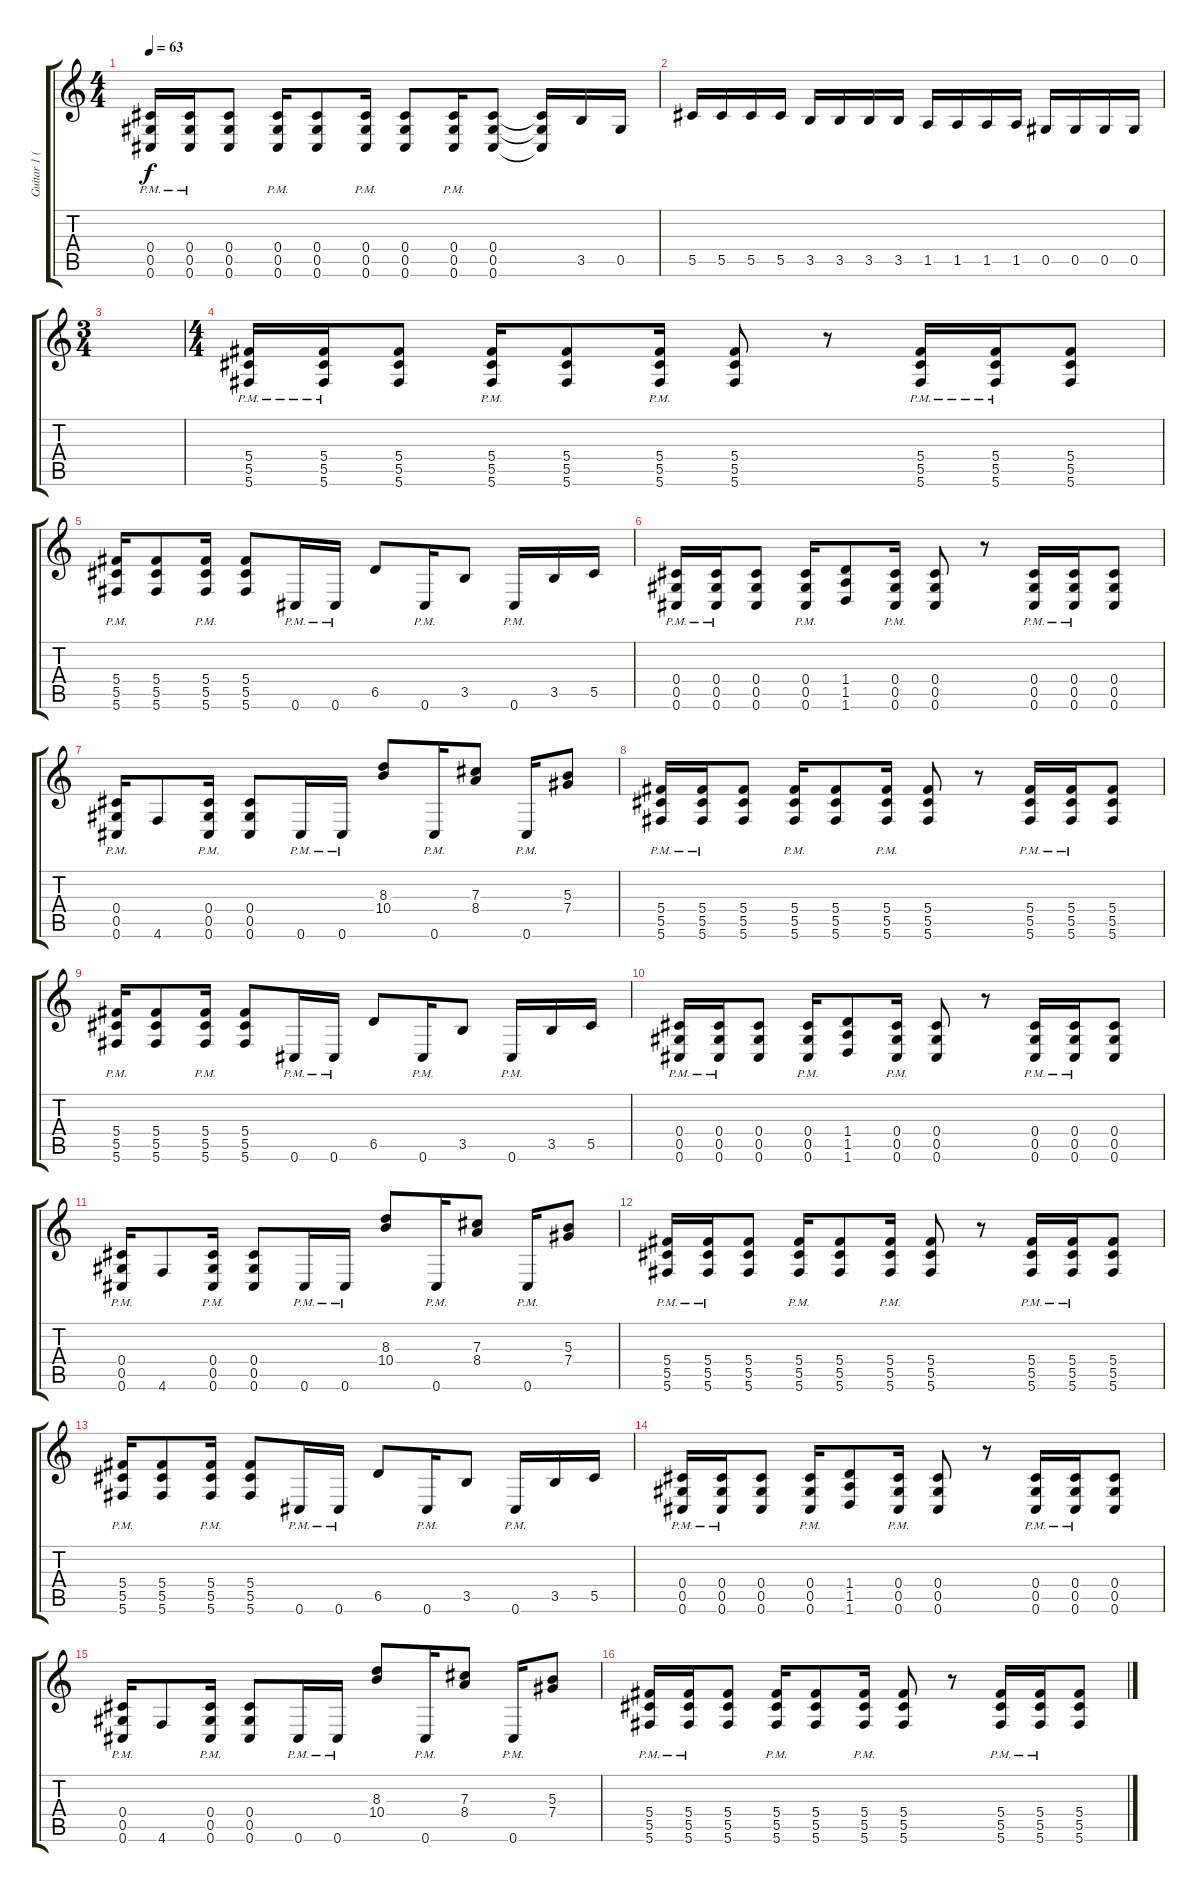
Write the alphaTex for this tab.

\track ("Guitar 1 (Drop C#)" "Guitar 1 (") {instrument distortionguitar}
\staff {score tabs}
\tuning (Eb4 Bb3 Gb3 Db3 Ab2 Db2) {hide}
\ts (4 4)
\tempo 63
\clef g2
\ks c
(0.4{pm} 0.5{pm} 0.6{pm}).16{dy f} (0.4{pm} 0.5{pm} 0.6{pm}).16 (0.4 0.5 0.6).8 (0.4{pm} 0.5{pm} 0.6{pm}).16 (0.4 0.5 0.6).8 (0.4{pm} 0.5{pm} 0.6{pm}).16 (0.4 0.5 0.6).8 (0.4{pm} 0.5{pm} 0.6{pm}).16 (0.4 0.5 0.6).8 (0.4{t} 0.5{t} 0.6{t}).16 3.5.16 0.5.16 |
5.5.16 5.5.16 5.5.16 5.5.16 3.5.16 3.5.16 3.5.16 3.5.16 1.5.16 1.5.16 1.5.16 1.5.16 0.5.16 0.5.16 0.5.16 0.5.16 |
\ts (3 4)
|
\ts (4 4)
(5.4{pm} 5.5{pm} 5.6{pm}).16 (5.4{pm} 5.5{pm} 5.6{pm}).16 (5.4 5.5 5.6).8 (5.4{pm} 5.5{pm} 5.6{pm}).16 (5.4 5.5 5.6).8 (5.4{pm} 5.5{pm} 5.6{pm}).16 (5.4 5.5 5.6).8 r.8 (5.4{pm} 5.5{pm} 5.6{pm}).16 (5.4{pm} 5.5{pm} 5.6{pm}).16 (5.4 5.5 5.6).8 |
(5.4{pm} 5.5{pm} 5.6{pm}).16 (5.4 5.5 5.6).8 (5.4{pm} 5.5{pm} 5.6{pm}).16 (5.4 5.5 5.6).8 0.6{pm}.16 0.6{pm}.16 6.5.8 0.6{pm}.16 3.5.8 0.6{pm}.16 3.5.16 5.5.16 |
(0.4{pm} 0.5{pm} 0.6{pm}).16 (0.4{pm} 0.5{pm} 0.6{pm}).16 (0.4 0.5 0.6).8 (0.4{pm} 0.5{pm} 0.6{pm}).16 (1.4 1.5 1.6).8 (0.4{pm} 0.5{pm} 0.6{pm}).16 (0.4 0.5 0.6).8 r.8 (0.4{pm} 0.5{pm} 0.6{pm}).16 (0.4{pm} 0.5{pm} 0.6{pm}).16 (0.4 0.5 0.6).8 |
(0.4{pm} 0.5{pm} 0.6{pm}).16 4.6.8 (0.4{pm} 0.5{pm} 0.6{pm}).16 (0.4 0.5 0.6).8 0.6{pm}.16 0.6{pm}.16 (8.3 10.4).8 0.6{pm}.16 (7.3 8.4).8 0.6{pm}.16 (5.3 7.4).8 |
(5.4{pm} 5.5{pm} 5.6{pm}).16 (5.4{pm} 5.5{pm} 5.6{pm}).16 (5.4 5.5 5.6).8 (5.4{pm} 5.5{pm} 5.6{pm}).16 (5.4 5.5 5.6).8 (5.4{pm} 5.5{pm} 5.6{pm}).16 (5.4 5.5 5.6).8 r.8 (5.4{pm} 5.5{pm} 5.6{pm}).16 (5.4{pm} 5.5{pm} 5.6{pm}).16 (5.4 5.5 5.6).8 |
(5.4{pm} 5.5{pm} 5.6{pm}).16 (5.4 5.5 5.6).8 (5.4{pm} 5.5{pm} 5.6{pm}).16 (5.4 5.5 5.6).8 0.6{pm}.16 0.6{pm}.16 6.5.8 0.6{pm}.16 3.5.8 0.6{pm}.16 3.5.16 5.5.16 |
(0.4{pm} 0.5{pm} 0.6{pm}).16 (0.4{pm} 0.5{pm} 0.6{pm}).16 (0.4 0.5 0.6).8 (0.4{pm} 0.5{pm} 0.6{pm}).16 (1.4 1.5 1.6).8 (0.4{pm} 0.5{pm} 0.6{pm}).16 (0.4 0.5 0.6).8 r.8 (0.4{pm} 0.5{pm} 0.6{pm}).16 (0.4{pm} 0.5{pm} 0.6{pm}).16 (0.4 0.5 0.6).8 |
(0.4{pm} 0.5{pm} 0.6{pm}).16 4.6.8 (0.4{pm} 0.5{pm} 0.6{pm}).16 (0.4 0.5 0.6).8 0.6{pm}.16 0.6{pm}.16 (8.3 10.4).8 0.6{pm}.16 (7.3 8.4).8 0.6{pm}.16 (5.3 7.4).8 |
(5.4{pm} 5.5{pm} 5.6{pm}).16 (5.4{pm} 5.5{pm} 5.6{pm}).16 (5.4 5.5 5.6).8 (5.4{pm} 5.5{pm} 5.6{pm}).16 (5.4 5.5 5.6).8 (5.4{pm} 5.5{pm} 5.6{pm}).16 (5.4 5.5 5.6).8 r.8 (5.4{pm} 5.5{pm} 5.6{pm}).16 (5.4{pm} 5.5{pm} 5.6{pm}).16 (5.4 5.5 5.6).8 |
(5.4{pm} 5.5{pm} 5.6{pm}).16 (5.4 5.5 5.6).8 (5.4{pm} 5.5{pm} 5.6{pm}).16 (5.4 5.5 5.6).8 0.6{pm}.16 0.6{pm}.16 6.5.8 0.6{pm}.16 3.5.8 0.6{pm}.16 3.5.16 5.5.16 |
(0.4{pm} 0.5{pm} 0.6{pm}).16 (0.4{pm} 0.5{pm} 0.6{pm}).16 (0.4 0.5 0.6).8 (0.4{pm} 0.5{pm} 0.6{pm}).16 (1.4 1.5 1.6).8 (0.4{pm} 0.5{pm} 0.6{pm}).16 (0.4 0.5 0.6).8 r.8 (0.4{pm} 0.5{pm} 0.6{pm}).16 (0.4{pm} 0.5{pm} 0.6{pm}).16 (0.4 0.5 0.6).8 |
(0.4{pm} 0.5{pm} 0.6{pm}).16 4.6.8 (0.4{pm} 0.5{pm} 0.6{pm}).16 (0.4 0.5 0.6).8 0.6{pm}.16 0.6{pm}.16 (8.3 10.4).8 0.6{pm}.16 (7.3 8.4).8 0.6{pm}.16 (5.3 7.4).8 |
(5.4{pm} 5.5{pm} 5.6{pm}).16 (5.4{pm} 5.5{pm} 5.6{pm}).16 (5.4 5.5 5.6).8 (5.4{pm} 5.5{pm} 5.6{pm}).16 (5.4 5.5 5.6).8 (5.4{pm} 5.5{pm} 5.6{pm}).16 (5.4 5.5 5.6).8 r.8 (5.4{pm} 5.5{pm} 5.6{pm}).16 (5.4{pm} 5.5{pm} 5.6{pm}).16 (5.4 5.5 5.6).8
